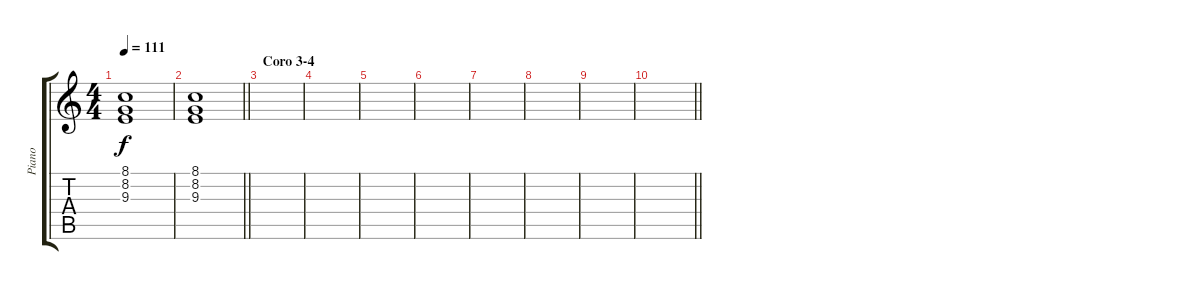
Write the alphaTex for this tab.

\track ("Piano" "Piano") {instrument churchorgan}
\staff {score tabs}
\tuning (E4 B3 G3 D3 A2 E2) {hide}
\ts (4 4)
\tempo 111
\clef g2
\ks c
(8.1 8.2 9.3).1{dy f} |
\barLineRight lightlight
(8.1 8.2 9.3).1 |
\section ("" "Coro 3-4")
|
|
|
|
|
|
|
\barLineRight lightlight
